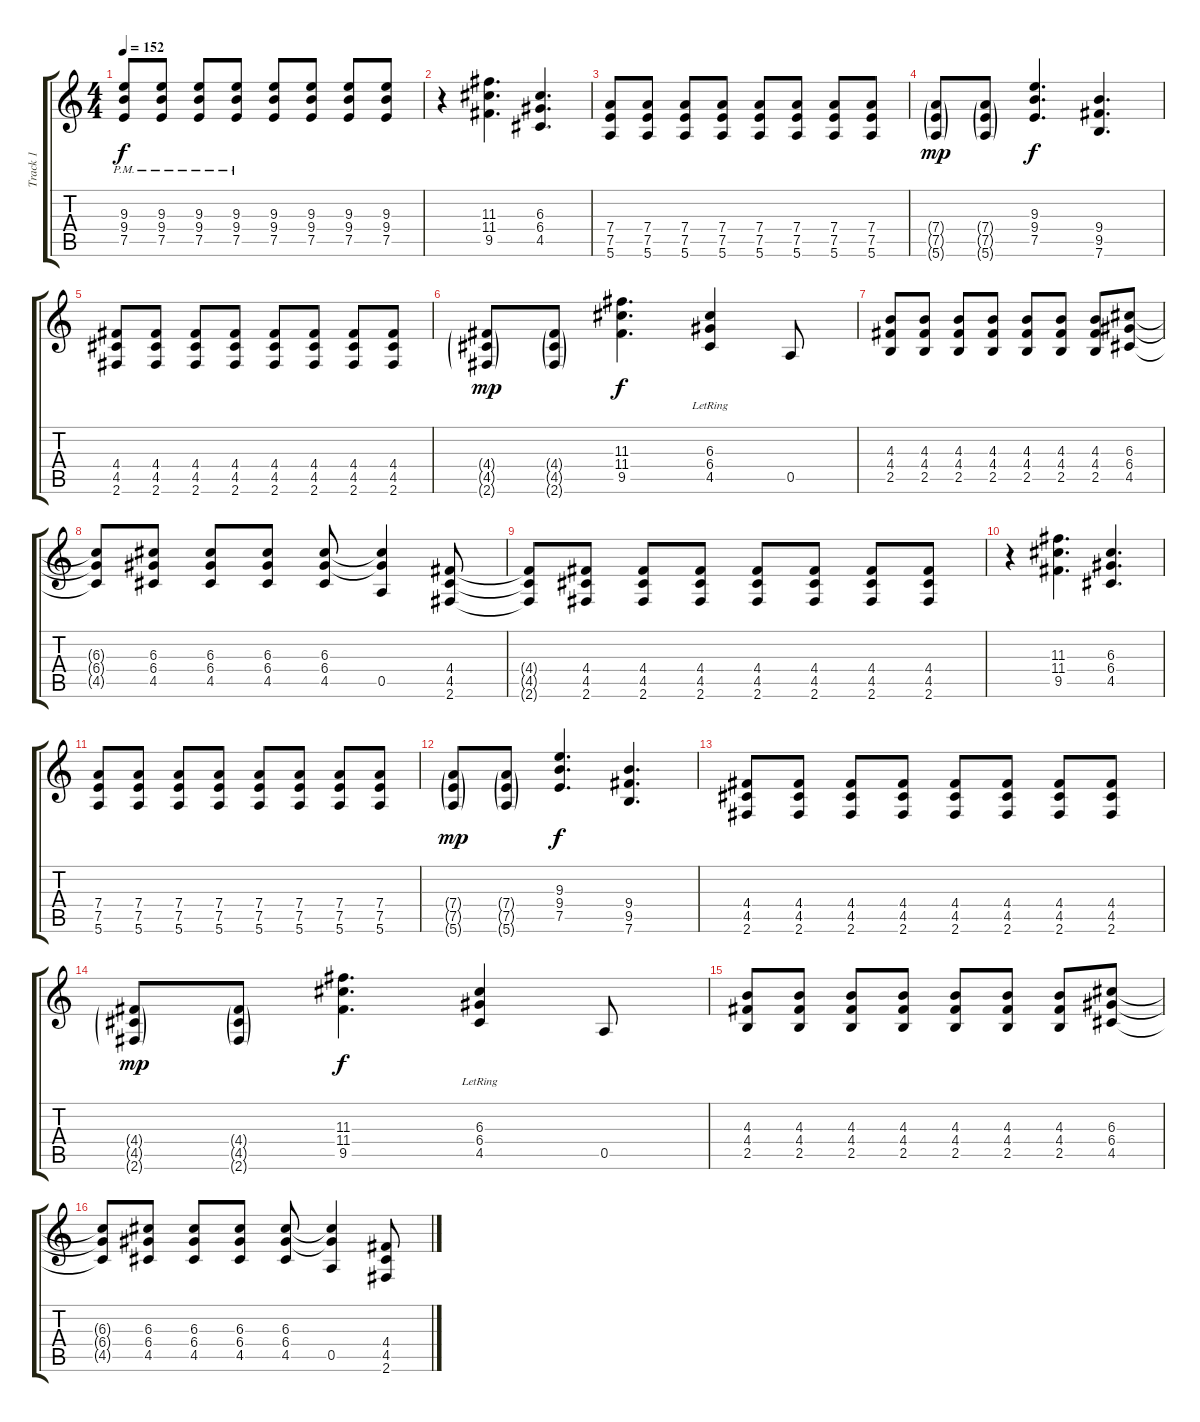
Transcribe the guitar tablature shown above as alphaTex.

\track ("Track 1" "Track 1") {instrument overdrivenguitar}
\staff {score tabs}
\tuning (E4 B3 G3 D3 A2 E2) {hide}
\ts (4 4)
\tempo 152
\clef g2
\ks c
(9.3{pm} 9.4 7.5).8{dy f} (9.3{pm} 9.4 7.5).8 (9.3{pm} 9.4 7.5).8 (9.3{pm} 9.4 7.5).8 (9.3 9.4 7.5).8 (9.3 9.4 7.5).8 (9.3 9.4 7.5).8 (9.3 9.4 7.5).8 |
r.4 (11.3 11.4 9.5).4{d} (6.3 6.4 4.5).4{d} |
(7.4 7.5 5.6).8 (7.4 7.5 5.6).8 (7.4 7.5 5.6).8 (7.4 7.5 5.6).8 (7.4 7.5 5.6).8 (7.4 7.5 5.6).8 (7.4 7.5 5.6).8 (7.4 7.5 5.6).8 |
(7.4{g} 7.5{g} 5.6{g}).8{dy mp} (7.4{g} 7.5{g} 5.6{g}).8 (9.3 9.4 7.5).4{d dy f} (9.4 9.5 7.6).4{d} |
(4.4 4.5 2.6).8 (4.4 4.5 2.6).8 (4.4 4.5 2.6).8 (4.4 4.5 2.6).8 (4.4 4.5 2.6).8 (4.4 4.5 2.6).8 (4.4 4.5 2.6).8 (4.4 4.5 2.6).8 |
(4.4{g} 4.5{g} 2.6{g}).8{dy mp} (4.4{g} 4.5{g} 2.6{g}).8 (11.3 11.4 9.5).4{d dy f} (6.3{lr} 6.4{lr} 4.5).4 0.5.8 |
(4.3 4.4 2.5).8 (4.3 4.4 2.5).8 (4.3 4.4 2.5).8 (4.3 4.4 2.5).8 (4.3 4.4 2.5).8 (4.3 4.4 2.5).8 (4.3 4.4 2.5).8 (6.3 6.4 4.5).8 |
(6.3{t} 6.4{t} 4.5{t}).8 (6.3 6.4 4.5).8 (6.3 6.4 4.5).8 (6.3 6.4 4.5).8 (6.3 6.4 4.5).8 (6.3{t} 6.4{t} 0.5).4 (4.4 4.5 2.6).8 |
(4.4{t} 4.5{t} 2.6{t}).8 (4.4 4.5 2.6).8 (4.4 4.5 2.6).8 (4.4 4.5 2.6).8 (4.4 4.5 2.6).8 (4.4 4.5 2.6).8 (4.4 4.5 2.6).8 (4.4 4.5 2.6).8 |
r.4 (11.3 11.4 9.5).4{d} (6.3 6.4 4.5).4{d} |
(7.4 7.5 5.6).8 (7.4 7.5 5.6).8 (7.4 7.5 5.6).8 (7.4 7.5 5.6).8 (7.4 7.5 5.6).8 (7.4 7.5 5.6).8 (7.4 7.5 5.6).8 (7.4 7.5 5.6).8 |
(7.4{g} 7.5{g} 5.6{g}).8{dy mp} (7.4{g} 7.5{g} 5.6{g}).8 (9.3 9.4 7.5).4{d dy f} (9.4 9.5 7.6).4{d} |
(4.4 4.5 2.6).8 (4.4 4.5 2.6).8 (4.4 4.5 2.6).8 (4.4 4.5 2.6).8 (4.4 4.5 2.6).8 (4.4 4.5 2.6).8 (4.4 4.5 2.6).8 (4.4 4.5 2.6).8 |
(4.4{g} 4.5{g} 2.6{g}).8{dy mp} (4.4{g} 4.5{g} 2.6{g}).8 (11.3 11.4 9.5).4{d dy f} (6.3{lr} 6.4{lr} 4.5).4 0.5.8 |
(4.3 4.4 2.5).8 (4.3 4.4 2.5).8 (4.3 4.4 2.5).8 (4.3 4.4 2.5).8 (4.3 4.4 2.5).8 (4.3 4.4 2.5).8 (4.3 4.4 2.5).8 (6.3 6.4 4.5).8 |
(6.3{t} 6.4{t} 4.5{t}).8 (6.3 6.4 4.5).8 (6.3 6.4 4.5).8 (6.3 6.4 4.5).8 (6.3 6.4 4.5).8 (6.3{t} 6.4{t} 0.5).4 (4.4 4.5 2.6).8
